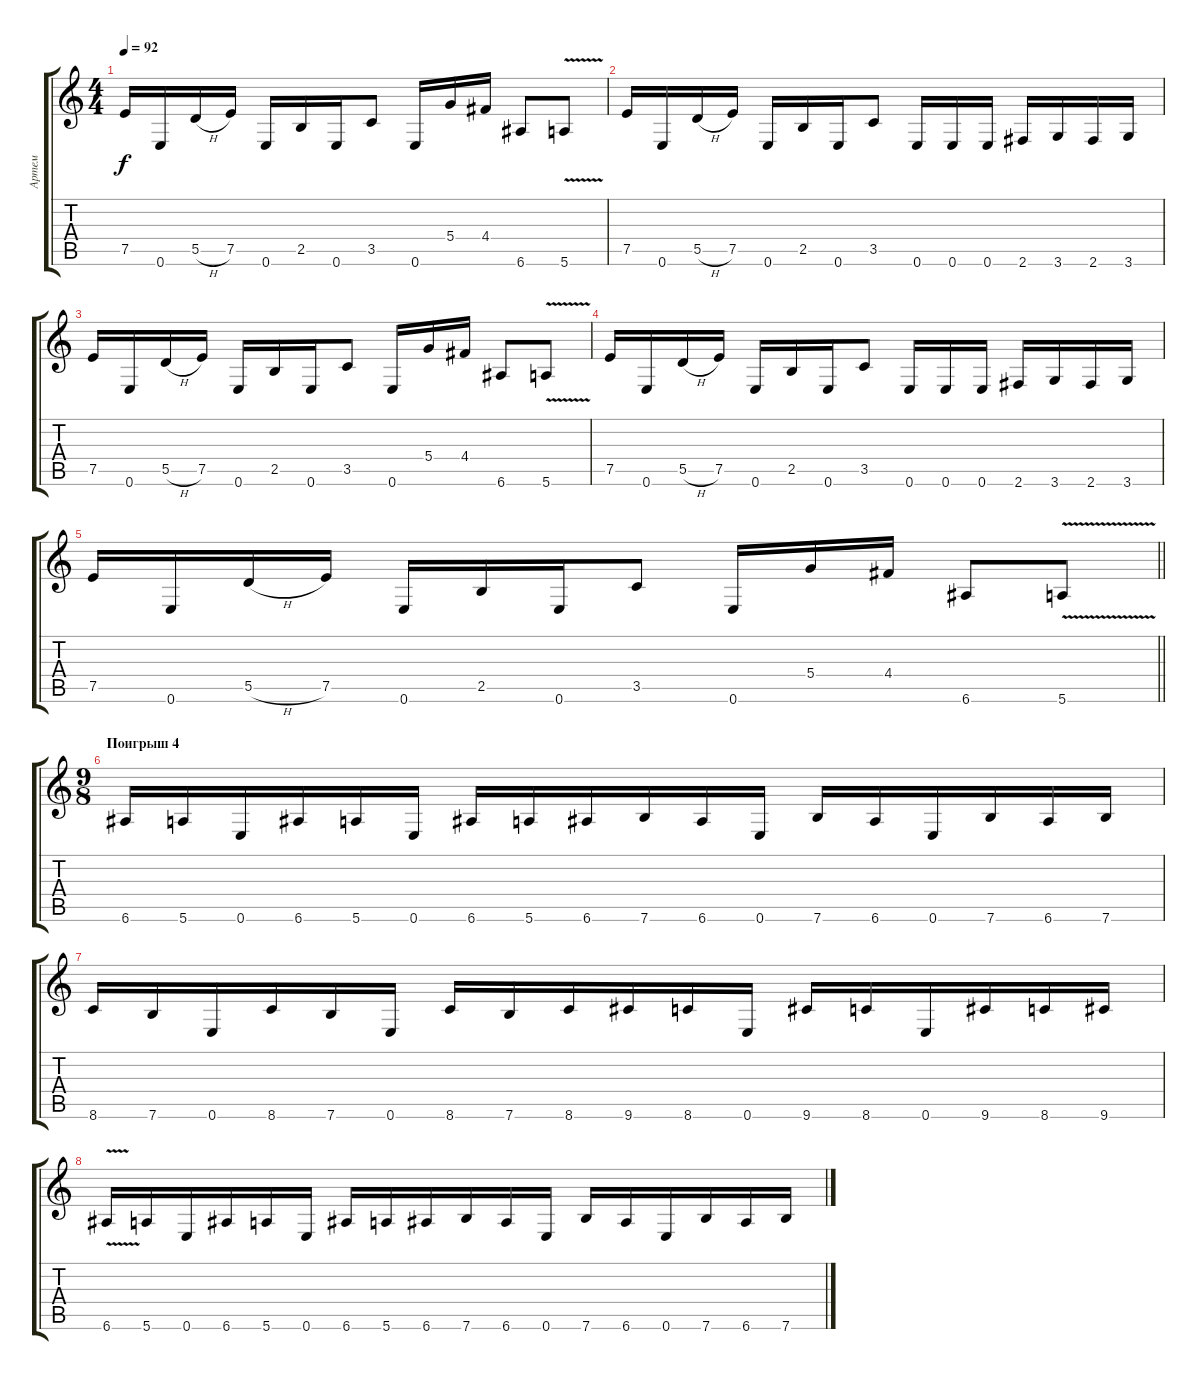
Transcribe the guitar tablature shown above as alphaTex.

\track ("Артем" "Артем") {instrument electricbassfinger}
\staff {score tabs}
\tuning (E4 B3 G3 D3 A2 E2) {hide}
\ts (4 4)
\tempo 92
\clef g2
\ks c
7.5.16{dy f} 0.6.16 5.5{h}.16 7.5.16 0.6.16 2.5.16 0.6.16 3.5.8 0.6.16 5.4.16 4.4.16 6.6.8 5.6{v}.8 |
7.5.16 0.6.16 5.5{h}.16 7.5.16 0.6.16 2.5.16 0.6.16 3.5.8 0.6.16 0.6.16 0.6.16 2.6.16 3.6.16 2.6.16 3.6.16 |
7.5.16 0.6.16 5.5{h}.16 7.5.16 0.6.16 2.5.16 0.6.16 3.5.8 0.6.16 5.4.16 4.4.16 6.6.8 5.6{v}.8 |
7.5.16 0.6.16 5.5{h}.16 7.5.16 0.6.16 2.5.16 0.6.16 3.5.8 0.6.16 0.6.16 0.6.16 2.6.16 3.6.16 2.6.16 3.6.16 |
\barLineRight lightlight
7.5.16 0.6.16 5.5{h}.16 7.5.16 0.6.16 2.5.16 0.6.16 3.5.8 0.6.16 5.4.16 4.4.16 6.6.8 5.6{v}.8 |
\ts (9 8)
\section ("" "Поигрыш 4")
6.6.16 5.6.16 0.6.16 6.6.16 5.6.16 0.6.16 6.6.16 5.6.16 6.6.16 7.6.16 6.6.16 0.6.16 7.6.16 6.6.16 0.6.16 7.6.16 6.6.16 7.6.16 |
8.6.16 7.6.16 0.6.16 8.6.16 7.6.16 0.6.16 8.6.16 7.6.16 8.6.16 9.6.16 8.6.16 0.6.16 9.6.16 8.6.16 0.6.16 9.6.16 8.6.16 9.6.16 |
6.6{v}.16 5.6.16 0.6.16 6.6.16 5.6.16 0.6.16 6.6.16 5.6.16 6.6.16 7.6.16 6.6.16 0.6.16 7.6.16 6.6.16 0.6.16 7.6.16 6.6.16 7.6.16
